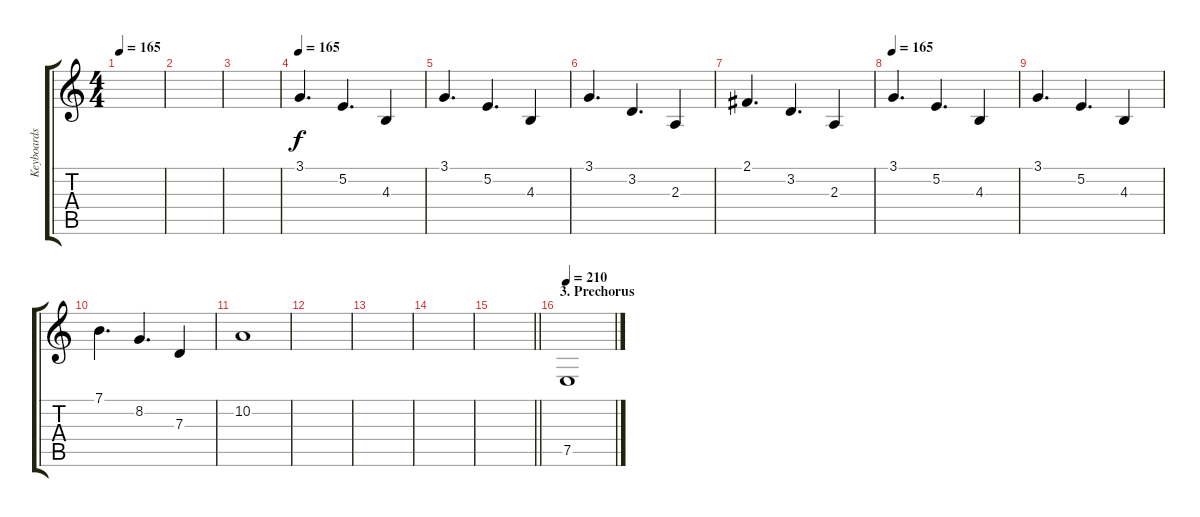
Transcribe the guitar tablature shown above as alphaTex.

\track ("Keyboards" "Keyboards") {instrument stringensemble1}
\staff {score tabs}
\tuning (E4 B3 G3 D3 A2 E2) {hide}
\ts (4 4)
\tempo 165
\clef g2
\ks c
|
|
|
\tempo 165
3.1.4{d} 5.2.4{d} 4.3.4 |
3.1.4{d} 5.2.4{d} 4.3.4 |
3.1.4{d} 3.2.4{d} 2.3.4 |
2.1.4{d} 3.2.4{d} 2.3.4 |
\tempo 165
3.1.4{d} 5.2.4{d} 4.3.4 |
3.1.4{d} 5.2.4{d} 4.3.4 |
7.1.4{d} 8.2.4{d} 7.3.4 |
10.2.1 |
|
|
|
\barLineRight lightlight
|
\section ("" "3. Prechorus")
\tempo 210
7.5.1
